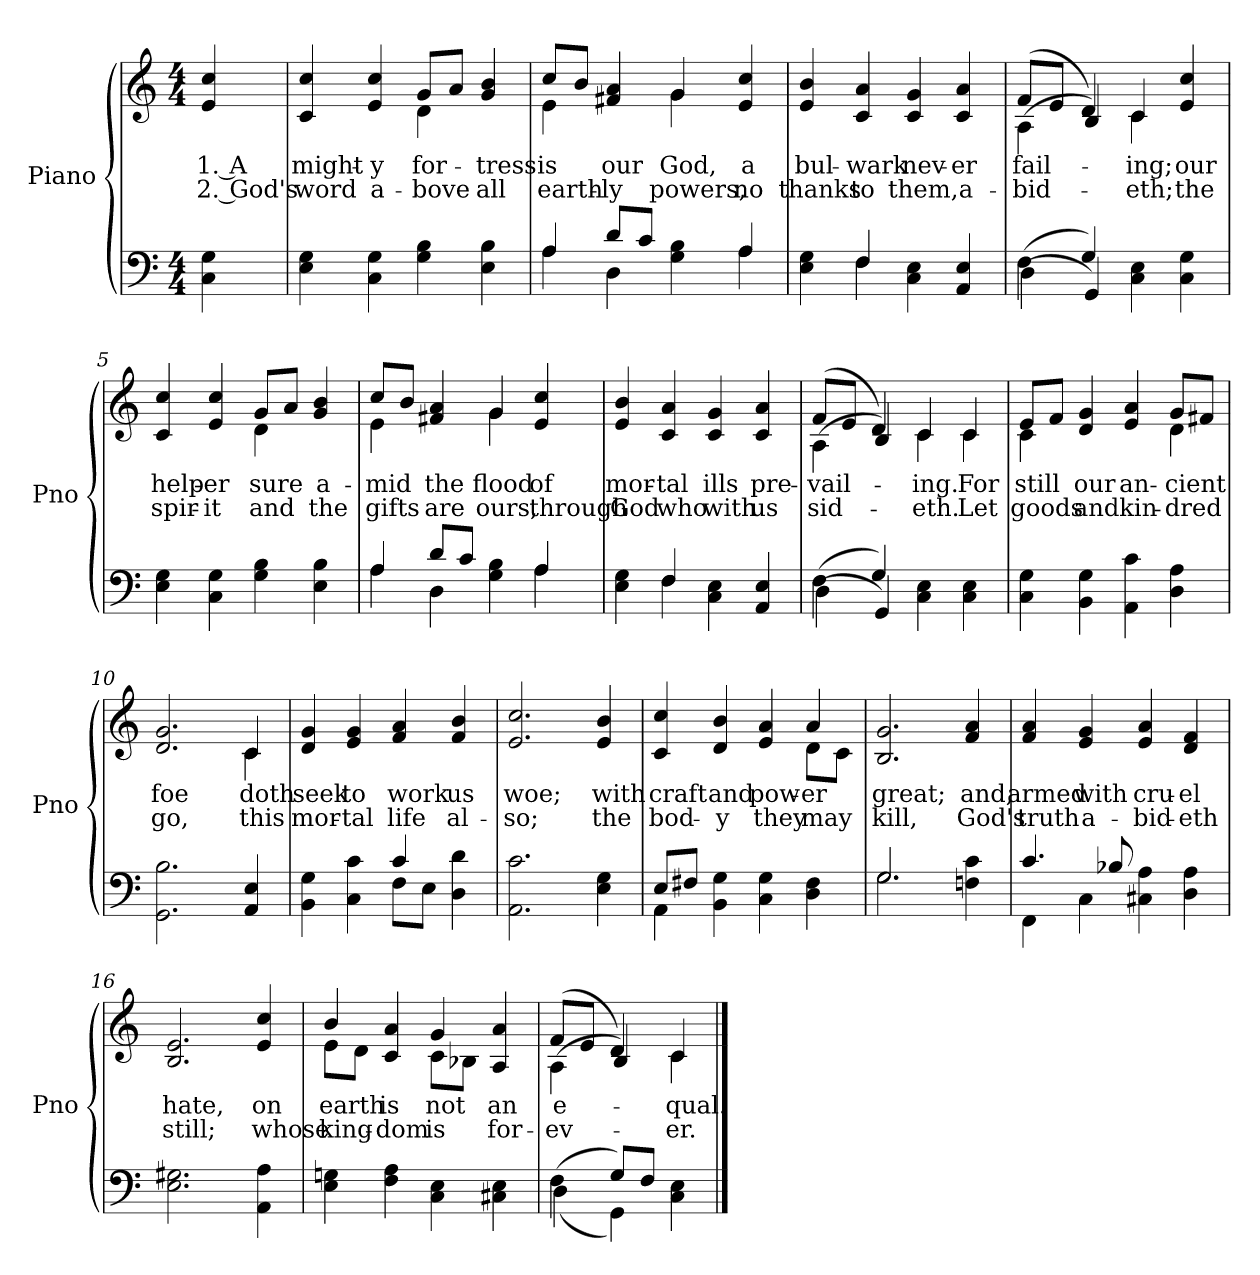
**kern	**kern	**text	**text
*part2	*part1	*part1	*part1
*staff2	*staff1	*staff1	*staff1
*I"Piano	*I"Piano	*	*
*I'Pno	*I'Pno	*	*
*clefF4	*clefG2	*	*
*k[]	*k[]	*	*
*M4/4	*M4/4	*	*
*MM92	*MM92	*	*
=	=	=	=
!	!	!LO:LY:b	!LO:LY:b
4C\ 4G\	4e/ 4cc/	1. A	2. God's
=1	=1	=1	=1
!	!	!LO:LY:b	!LO:LY:b
*	*^	*	*
4E\ 4G\	4c/ 4cc/	2ryy	might-	word
!	!	!	!LO:LY:b	!LO:LY:b
4C\ 4G\	4e/ 4cc/	.	-y	a-
!	!	!	!LO:LY:b	!LO:LY:b
4G\ 4B\	8g/L	4d\	for-	-bove
.	8a/J	.	.	.
!	!	!	!LO:LY:b	!LO:LY:b
4E\ 4B\	4g/ 4b/	4ryy	-tress	all
=2	=2	=2	=2	=2
*^	*	*	*	*
!	!	!	!	!LO:LY:b	!LO:LY:b
4A/	4A\	8cc/L	4e\	is	earth-
.	.	8b/J	.	.	.
!	!	!	!	!LO:LY:b	!LO:LY:b
8d/L	4D\	4f#X/ 4a/	4ryy	our	-ly
8c/J	.	.	.	.	.
!	!	!	!	!LO:LY:b	!LO:LY:b
4G\ 4B\	4ryy	4g/	4g\	God,	powers,
!	!	!	!	!LO:LY:b	!LO:LY:b
4A/	4A\	4e/ 4cc/	4ryy	a	no
=3	=3	=3	=3	=3	=3
!	!	!	!	!LO:LY:b	!LO:LY:b
*	*	*v	*v	*	*
4E\ 4G\	4ryy	4e/ 4b/	bul-	thanks
!	!	!	!LO:LY:b	!LO:LY:b
4F\	4F/	4c/ 4a/	-wark	to
!	!	!	!LO:LY:b	!LO:LY:b
4C\ 4E\	2ryy	4c/ 4g/	nev-	them,
!	!	!	!LO:LY:b	!LO:LY:b
4AA/ 4E/	.	4c/ 4a/	-er	a-
=4	=4	=4	=4	=4
!	!	!	!LO:LY:b	!LO:LY:b
*	*	*^	*	*
(4F\	(4D\	(8f/L	(4A\	fail-	-bid-
.	.	8e/J	.	.	.
4G/)	4GG/)	4d/)	4B/)	.	.
!	!	!	!	!LO:LY:b	!LO:LY:b
4C\ 4E\	2ryy	4c/	4c\	-ing;	-eth;
!	!	!	!	!LO:LY:b	!LO:LY:b
4C\ 4G\	.	4e/ 4cc/	4ryy	our	the
*v	*v	*	*	*	*
!!LO:LB:g=z	!!
=5	=5	=5	=5	=5
!	!	!	!LO:LY:b	!LO:LY:b
4E\ 4G\	4c/ 4cc/	2ryy	help-	spir-
!	!	!	!LO:LY:b	!LO:LY:b
4C\ 4G\	4e/ 4cc/	.	-er	-it
!	!	!	!LO:LY:b	!LO:LY:b
4G\ 4B\	8g/L	4d\	sure	and
.	8a/J	.	.	.
!	!	!	!LO:LY:b	!LO:LY:b
4E\ 4B\	4g/ 4b/	4ryy	a-	the
=6	=6	=6	=6	=6
*^	*	*	*	*
!	!	!	!	!LO:LY:b	!LO:LY:b
4A/	4A\	8cc/L	4e\	-mid	gifts
.	.	8b/J	.	.	.
!	!	!	!	!LO:LY:b	!LO:LY:b
8d/L	4D\	4f#X/ 4a/	4ryy	the	are
8c/J	.	.	.	.	.
!	!	!	!	!LO:LY:b	!LO:LY:b
4G\ 4B\	4ryy	4g/	4g\	flood	ours,
!	!	!	!	!LO:LY:b	!LO:LY:b
4A/	4A\	4e/ 4cc/	4ryy	of	through
=7	=7	=7	=7	=7	=7
!	!	!	!	!LO:LY:b	!LO:LY:b
*	*	*v	*v	*	*
4E\ 4G\	4ryy	4e/ 4b/	mor-	God
!	!	!	!LO:LY:b	!LO:LY:b
4F\	4F/	4c/ 4a/	-tal	who
!	!	!	!LO:LY:b	!LO:LY:b
4C\ 4E\	2ryy	4c/ 4g/	ills	with
!	!	!	!LO:LY:b	!LO:LY:b
4AA/ 4E/	.	4c/ 4a/	pre-	us
=8	=8	=8	=8	=8
!	!	!	!LO:LY:b	!LO:LY:b
*	*	*^	*	*
(4F\	(4D\	(8f/L	(4A\	-vail-	sid-
.	.	8e/J	.	.	.
4G/)	4GG/)	4d/)	4B/)	.	.
!	!	!	!	!LO:LY:b	!LO:LY:b
4C\ 4E\	2ryy	4c/	4c\	-ing.	-eth.
!	!	!	!	!LO:LY:b	!LO:LY:b
4C\ 4E\	.	4c/	4c\	For	Let
*v	*v	*	*	*	*
!!LO:LB:g=z	!!
=9	=9	=9	=9	=9
!	!	!	!LO:LY:b	!LO:LY:b
4C\ 4G\	8e/L	4c\	still	goods
.	8f/J	.	.	.
!	!	!	!LO:LY:b	!LO:LY:b
4BB\ 4G\	4d/ 4g/	2ryy	our	and
!	!	!	!LO:LY:b	!LO:LY:b
4AA\ 4c\	4e/ 4a/	.	an-	kin-
!	!	!	!LO:LY:b	!LO:LY:b
4D\ 4A\	8g/L	4d\	-cient	-dred
.	8f#X/J	.	.	.
=10	=10	=10	=10	=10
!	!	!	!LO:LY:b	!LO:LY:b
2.GG\ 2.B\	2.d/ 2.g/	2.ryy	foe	go,
!	!	!	!LO:LY:b	!LO:LY:b
4AA/ 4E/	4c/	4c\	doth	this
=11	=11	=11	=11	=11
*^	*	*	*	*
!	!	!	!	!LO:LY:b	!LO:LY:b
*	*	*v	*v	*	*
4BB\ 4G\	2ryy	4d/ 4g/	seek	mor-
!	!	!	!LO:LY:b	!LO:LY:b
4C\ 4c\	.	4e/ 4g/	to	-tal
!	!	!	!LO:LY:b	!LO:LY:b
8F\L	4c/	4f/ 4a/	work	life
8E\J	.	.	.	.
!	!	!	!LO:LY:b	!LO:LY:b
4D\ 4d\	4ryy	4f/ 4b/	us	al-
=12	=12	=12	=12	=12
!	!	!	!LO:LY:b	!LO:LY:b
*v	*v	*	*	*
2.AA\ 2.c\	2.e/ 2.cc/	woe;	-so;
!	!	!LO:LY:b	!LO:LY:b
4E\ 4G\	4e/ 4b/	with	the
=13	=13	=13	=13
*^	*	*	*
!	!	!	!LO:LY:b	!LO:LY:b
*	*	*^	*	*
8E/L	4AA\	4c/ 4cc/	2.ryy	craft	bod-
8F#X/J	.	.	.	.	.
!	!	!	!	!LO:LY:b	!LO:LY:b
4BB\ 4G\	2.ryy	4d/ 4b/	.	and	-y
!	!	!	!	!LO:LY:b	!LO:LY:b
4C\ 4G\	.	4e/ 4a/	.	pow-	they
!	!	!	!	!LO:LY:b	!LO:LY:b
4D\ 4F#\	.	4a/	8d\L	-er	may
.	.	.	8c\J	.	.
!!LO:LB:g=z
=14	=14	=14	=14	=14	=14
!	!	!	!	!LO:LY:b	!LO:LY:b
*	*	*v	*v	*	*
2.G/	2.G\	2.B/ 2.g/	great;	kill,
!	!	!	!LO:LY:b	!LO:LY:b
4Fn\ 4c\	4ryy	4f/ 4a/	and,	God's
=15	=15	=15	=15	=15
!	!	!	!LO:LY:b	!LO:LY:b
4.c/	4FF\	4f/ 4a/	armed	truth
!	!	!	!LO:LY:b	!LO:LY:b
.	4C\	4e/ 4g/	with	a-
8B-X/	.	.	.	.
!	!	!	!LO:LY:b	!LO:LY:b
4C#X\ 4A\	2ryy	4e/ 4a/	cru-	-bid-
!	!	!	!LO:LY:b	!LO:LY:b
4D\ 4A\	.	4d/ 4f/	-el	-eth
*v	*v	*	*	*
=16	=16	=16	=16
!	!	!LO:LY:b	!LO:LY:b
2.E\ 2.G#X\	2.B/ 2.e/	hate,	still;
!	!	!LO:LY:b	!LO:LY:b
4AA\ 4A\	4e/ 4cc/	on	whose
=17	=17	=17	=17
!	!	!LO:LY:b	!LO:LY:b
*	*^	*	*
4E\ 4Gn\	4b/	8e\L	earth	king-
.	.	8d\J	.	.
!	!	!	!LO:LY:b	!LO:LY:b
4F\ 4A\	4c/ 4a/	4ryy	is	-dom
!	!	!	!LO:LY:b	!LO:LY:b
4C\ 4E\	4g/	8c\L	not	is
.	.	8B-X\J	.	.
!	!	!	!LO:LY:b	!LO:LY:b
4C#X\ 4E\	4A/ 4a/	4ryy	an	for-
=18	=18	=18	=18	=18
*^	*	*	*	*
!	!	!	!	!LO:LY:b	!LO:LY:b
(4F\	(4D\	(8f/L	(4A\	e-	-ev-
.	.	8e/J	.	.	.
8G/L)	4GG\)	4d/)	4B/)	.	.
8F/J	.	.	.	.	.
!	!	!	!	!LO:LY:b	!LO:LY:b
4C\ 4E\	4ryy	4c/	4c\	-qual.	-er.
*v	*v	*	*	*	*
*	*v	*v	*	*
==	==	==	==
*-	*-	*-	*-
